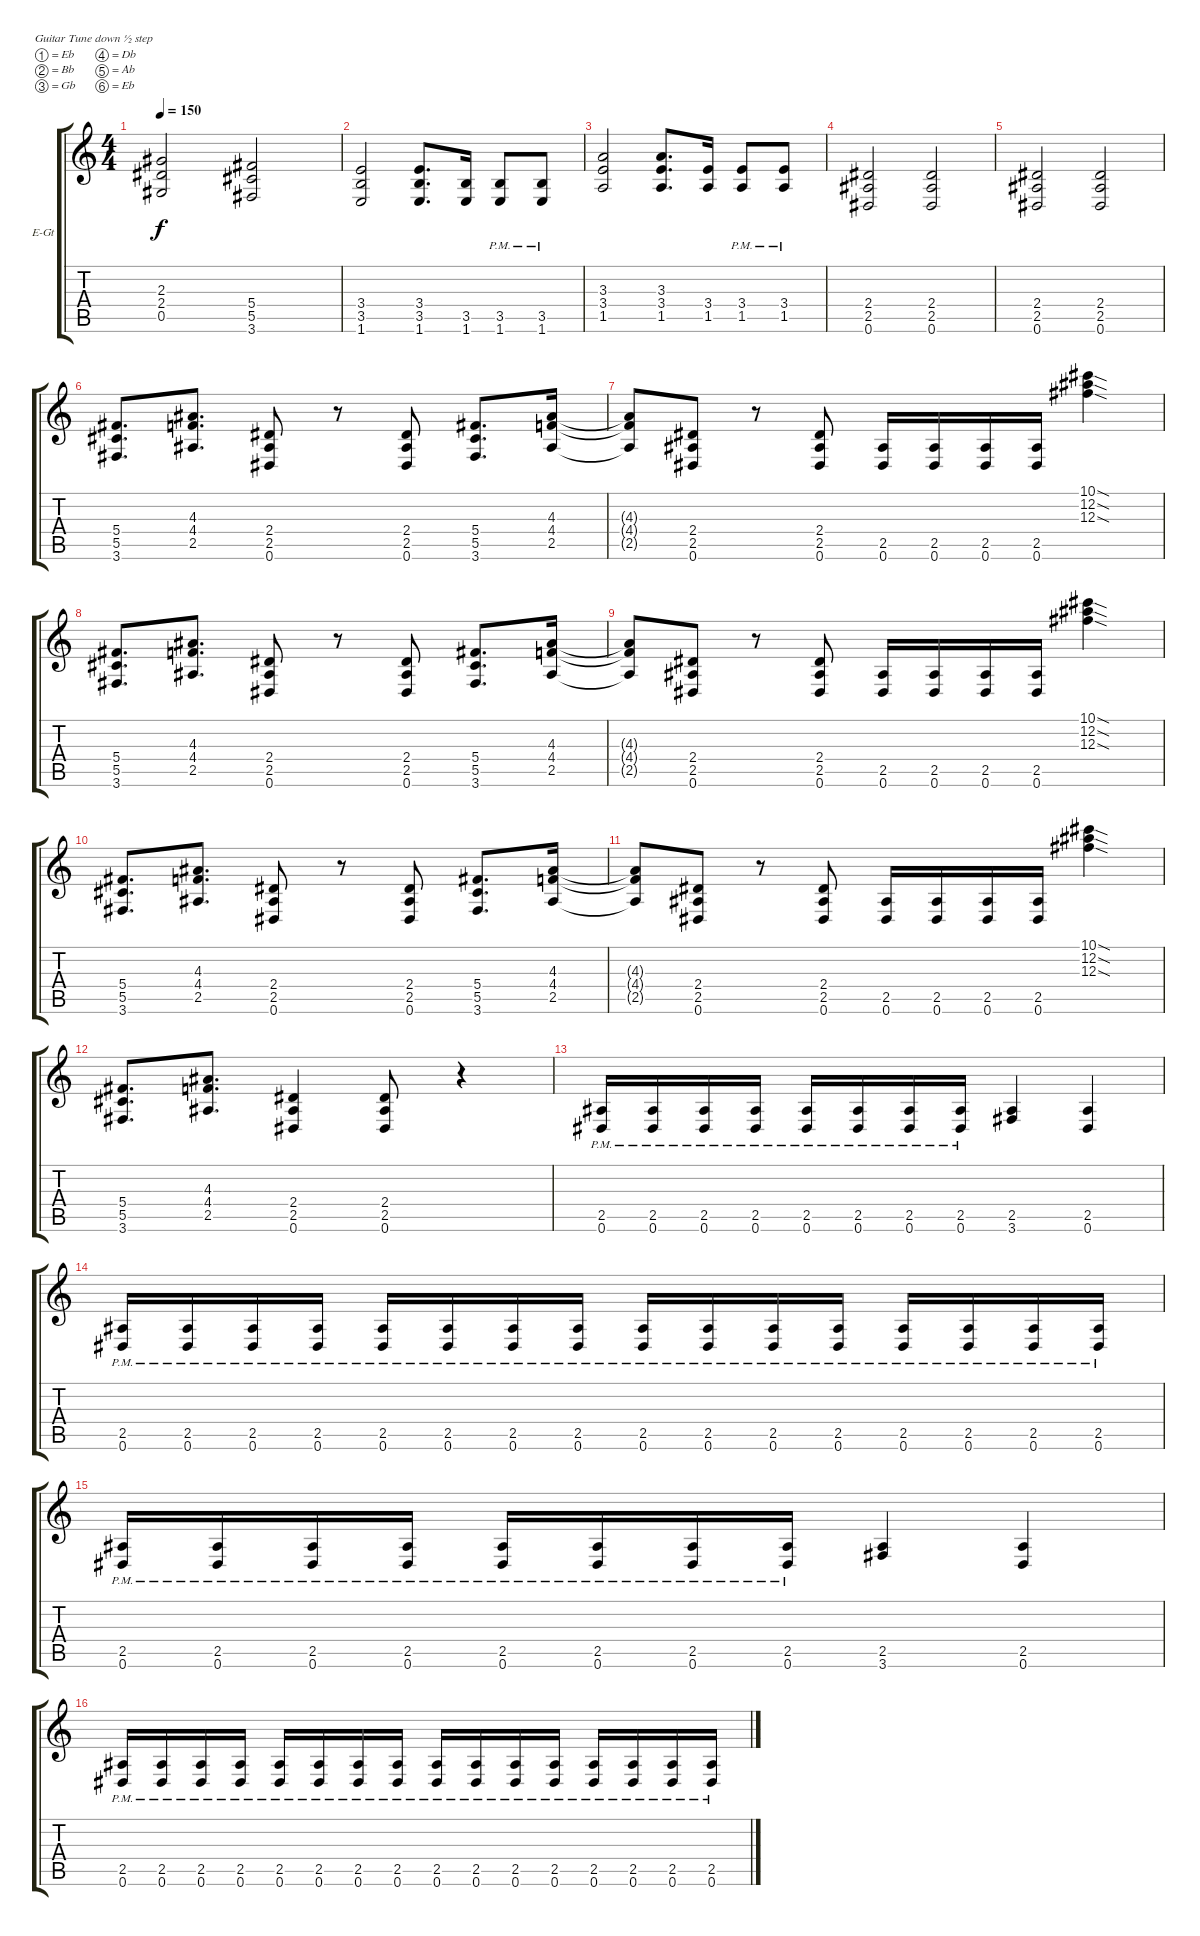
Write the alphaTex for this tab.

\bracketExtendMode groupsimilarinstruments
\firstSystemTrackNameOrientation horizontal
\otherSystemsTrackNameOrientation horizontal
\track ("Tim Millar" "E-Gt") {instrument overdrivenguitar}
\staff {score tabs}
\tuning (Eb4 Bb3 Gb3 Db3 Ab2 Eb2)
\ts (4 4)
\tempo 150
\clef g2
\ks c
(2.3 2.4 0.5).2{dy f} (5.4 5.5 3.6).2 |
(3.4 3.5 1.6).2 (3.4 3.5 1.6).8{d} (3.5 1.6).16 (3.5{pm} 1.6{pm}).8 (3.5{pm} 1.6{pm}).8 |
(3.3 3.4 1.5).2 (3.3 3.4 1.5).8{d} (3.4 1.5).16 (3.4{pm} 1.5{pm}).8 (3.4{pm} 1.5{pm}).8 |
(2.4 2.5 0.6).2 (2.4 2.5 0.6).2 |
(2.4 2.5 0.6).2 (2.4 2.5 0.6).2 |
(5.4 5.5 3.6).8{d} (4.3 4.4 2.5).8{d} (2.4 2.5 0.6).8 r.8 (2.4 2.5 0.6).8 (5.4 5.5 3.6).8{d} (4.3 4.4 2.5).16 |
(4.3{t} 4.4{t} 2.5{t}).8 (2.4 2.5 0.6).8 r.8 (2.4 2.5 0.6).8 (2.5 0.6).16 (2.5 0.6).16 (2.5 0.6).16 (2.5 0.6).16 (10.1{sod} 12.2{sod} 12.3{sod}).4 |
(5.4 5.5 3.6).8{d} (4.3 4.4 2.5).8{d} (2.4 2.5 0.6).8 r.8 (2.4 2.5 0.6).8 (5.4 5.5 3.6).8{d} (4.3 4.4 2.5).16 |
(4.3{t} 4.4{t} 2.5{t}).8 (2.4 2.5 0.6).8 r.8 (2.4 2.5 0.6).8 (2.5 0.6).16 (2.5 0.6).16 (2.5 0.6).16 (2.5 0.6).16 (10.1{sod} 12.2{sod} 12.3{sod}).4 |
(5.4 5.5 3.6).8{d} (4.3 4.4 2.5).8{d} (2.4 2.5 0.6).8 r.8 (2.4 2.5 0.6).8 (5.4 5.5 3.6).8{d} (4.3 4.4 2.5).16 |
(4.3{t} 4.4{t} 2.5{t}).8 (2.4 2.5 0.6).8 r.8 (2.4 2.5 0.6).8 (2.5 0.6).16 (2.5 0.6).16 (2.5 0.6).16 (2.5 0.6).16 (10.1{sod} 12.2{sod} 12.3{sod}).4 |
(5.4 5.5 3.6).8{d} (4.3 4.4 2.5).8{d} (2.4 2.5 0.6).4 (2.4 2.5 0.6).8 r.4 |
(2.5{pm} 0.6{pm}).16 (2.5{pm} 0.6{pm}).16 (2.5{pm} 0.6{pm}).16 (2.5{pm} 0.6{pm}).16 (2.5{pm} 0.6{pm}).16 (2.5{pm} 0.6{pm}).16 (2.5{pm} 0.6{pm}).16 (2.5{pm} 0.6{pm}).16 (2.5 3.6).4 (2.5 0.6).4 |
(2.5{pm} 0.6{pm}).16 (2.5{pm} 0.6{pm}).16 (2.5{pm} 0.6{pm}).16 (2.5{pm} 0.6{pm}).16 (2.5{pm} 0.6{pm}).16 (2.5{pm} 0.6{pm}).16 (2.5{pm} 0.6{pm}).16 (2.5{pm} 0.6{pm}).16 (2.5{pm} 0.6{pm}).16 (2.5{pm} 0.6{pm}).16 (2.5{pm} 0.6{pm}).16 (2.5{pm} 0.6{pm}).16 (2.5{pm} 0.6{pm}).16 (2.5{pm} 0.6{pm}).16 (2.5{pm} 0.6{pm}).16 (2.5{pm} 0.6{pm}).16 |
(2.5{pm} 0.6{pm}).16 (2.5{pm} 0.6{pm}).16 (2.5{pm} 0.6{pm}).16 (2.5{pm} 0.6{pm}).16 (2.5{pm} 0.6{pm}).16 (2.5{pm} 0.6{pm}).16 (2.5{pm} 0.6{pm}).16 (2.5{pm} 0.6{pm}).16 (2.5 3.6).4 (2.5 0.6).4 |
(2.5{pm} 0.6{pm}).16 (2.5{pm} 0.6{pm}).16 (2.5{pm} 0.6{pm}).16 (2.5{pm} 0.6{pm}).16 (2.5{pm} 0.6{pm}).16 (2.5{pm} 0.6{pm}).16 (2.5{pm} 0.6{pm}).16 (2.5{pm} 0.6{pm}).16 (2.5{pm} 0.6{pm}).16 (2.5{pm} 0.6{pm}).16 (2.5{pm} 0.6{pm}).16 (2.5{pm} 0.6{pm}).16 (2.5{pm} 0.6{pm}).16 (2.5{pm} 0.6{pm}).16 (2.5{pm} 0.6{pm}).16 (2.5{pm} 0.6{pm}).16
